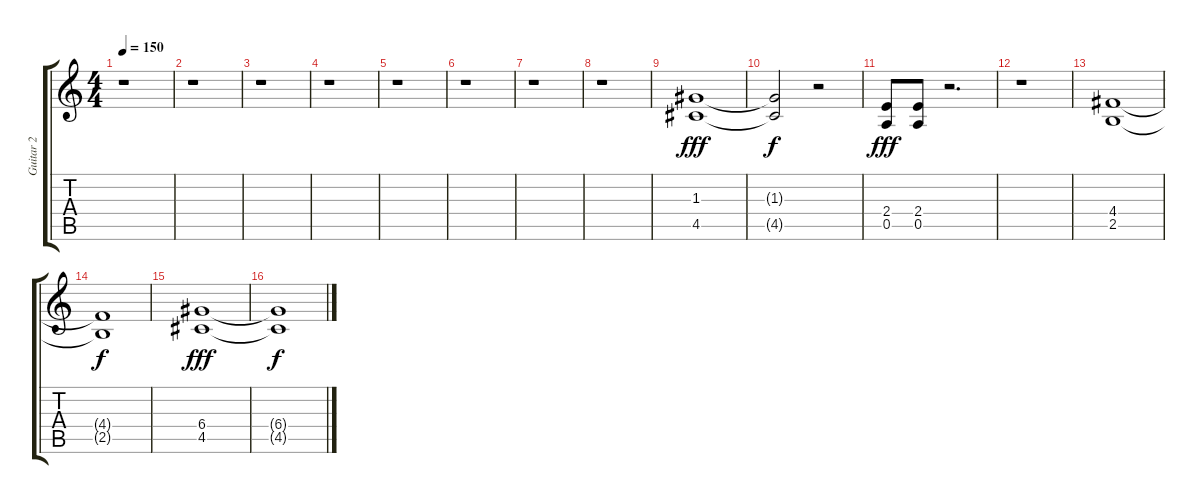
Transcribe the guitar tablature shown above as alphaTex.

\track ("Guitar 2" "Guitar 2") {instrument overdrivenguitar}
\staff {score tabs}
\tuning (E4 B3 G3 D3 A2 E2) {hide}
\ts (4 4)
\tempo 150
\clef g2
\ks c
r.1{dy fff instrument overdrivenguitar} |
r.1 |
r.1 |
r.1 |
r.1 |
r.1 |
r.1 |
r.1 |
(1.3 4.5).1 |
(1.3{t} 4.5{t}).2{dy f} r.2 |
(2.4 0.5).8{dy fff} (2.4 0.5).8 r.2{d} |
r.1 |
(4.4 2.5).1 |
(4.4{t} 2.5{t}).1{dy f} |
(6.4 4.5).1{dy fff} |
(6.4{t} 4.5{t}).1{dy f}
